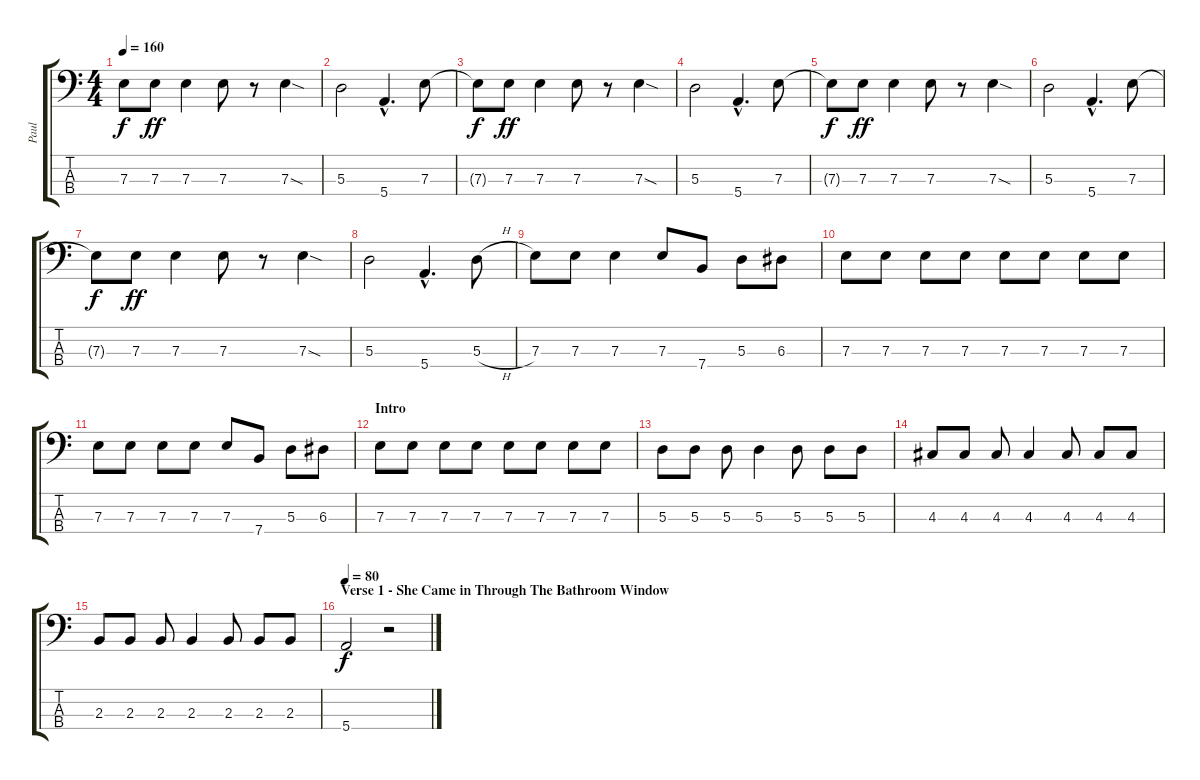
\track ("Paul" "Paul") {instrument acousticbass}
\staff {score tabs}
\tuning (G2 D2 A1 E1) {hide}
\ts (4 4)
\tempo 160
\clef f4
\ks c
7.3{t}.8{dy f} 7.3.8{dy ff} 7.3.4 7.3.8 r.8 7.3{sod}.4 |
5.3.2 5.4{hac}.4{d} 7.3.8 |
7.3{t}.8{dy f} 7.3.8{dy ff} 7.3.4 7.3.8 r.8 7.3{sod}.4 |
5.3.2 5.4{hac}.4{d} 7.3.8 |
7.3{t}.8{dy f} 7.3.8{dy ff} 7.3.4 7.3.8 r.8 7.3{sod}.4 |
5.3.2 5.4{hac}.4{d} 7.3.8 |
7.3{t}.8{dy f} 7.3.8{dy ff} 7.3.4 7.3.8 r.8 7.3{sod}.4 |
5.3.2 5.4{hac}.4{d} 5.3{h}.8 |
7.3.8 7.3.8 7.3.4 7.3.8 7.4.8 5.3.8 6.3.8 |
7.3.8 7.3.8 7.3.8 7.3.8 7.3.8 7.3.8 7.3.8 7.3.8 |
7.3.8 7.3.8 7.3.8 7.3.8 7.3.8 7.4.8 5.3.8 6.3.8 |
\section ("" "Intro ")
7.3.8 7.3.8 7.3.8 7.3.8 7.3.8 7.3.8 7.3.8 7.3.8 |
5.3.8 5.3.8 5.3.8 5.3.4 5.3.8 5.3.8 5.3.8 |
4.3.8 4.3.8 4.3.8 4.3.4 4.3.8 4.3.8 4.3.8 |
2.3.8 2.3.8 2.3.8 2.3.4 2.3.8 2.3.8 2.3.8 |
\section ("" "Verse 1 - She Came in Through The Bathroom Window")
\tempo 80
5.4.2{dy f volume 15 instrument electricbassfinger} r.2
